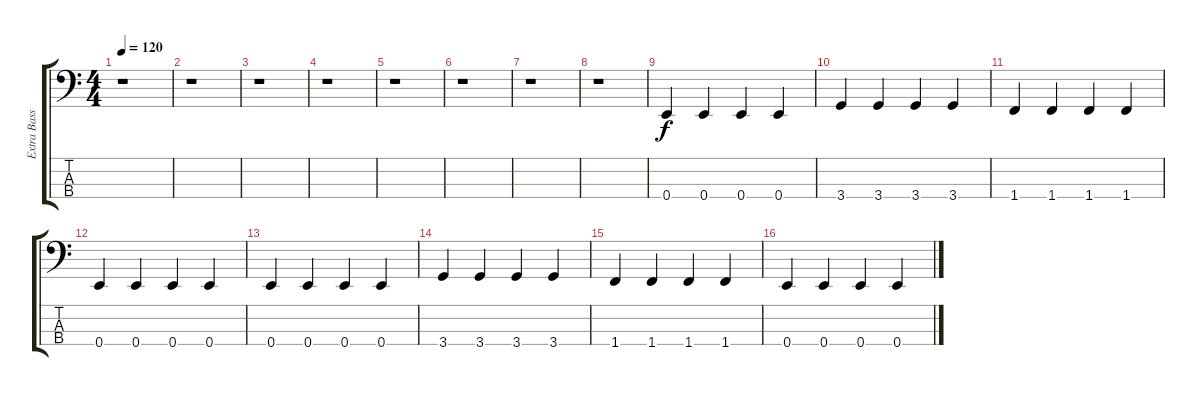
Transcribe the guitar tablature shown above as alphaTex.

\track ("Extra Bass" "Extra Bass") {instrument electricbassfinger}
\staff {score tabs}
\tuning (G2 D2 A1 E1) {hide}
\ts (4 4)
\tempo 120
\clef f4
\ks c
r.1{dy f} |
r.1 |
r.1 |
r.1 |
r.1 |
r.1 |
r.1 |
r.1 |
0.4.4 0.4.4 0.4.4 0.4.4 |
3.4.4 3.4.4 3.4.4 3.4.4 |
1.4.4 1.4.4 1.4.4 1.4.4 |
0.4.4 0.4.4 0.4.4 0.4.4 |
0.4.4 0.4.4 0.4.4 0.4.4 |
3.4.4 3.4.4 3.4.4 3.4.4 |
1.4.4 1.4.4 1.4.4 1.4.4 |
0.4.4 0.4.4 0.4.4 0.4.4
